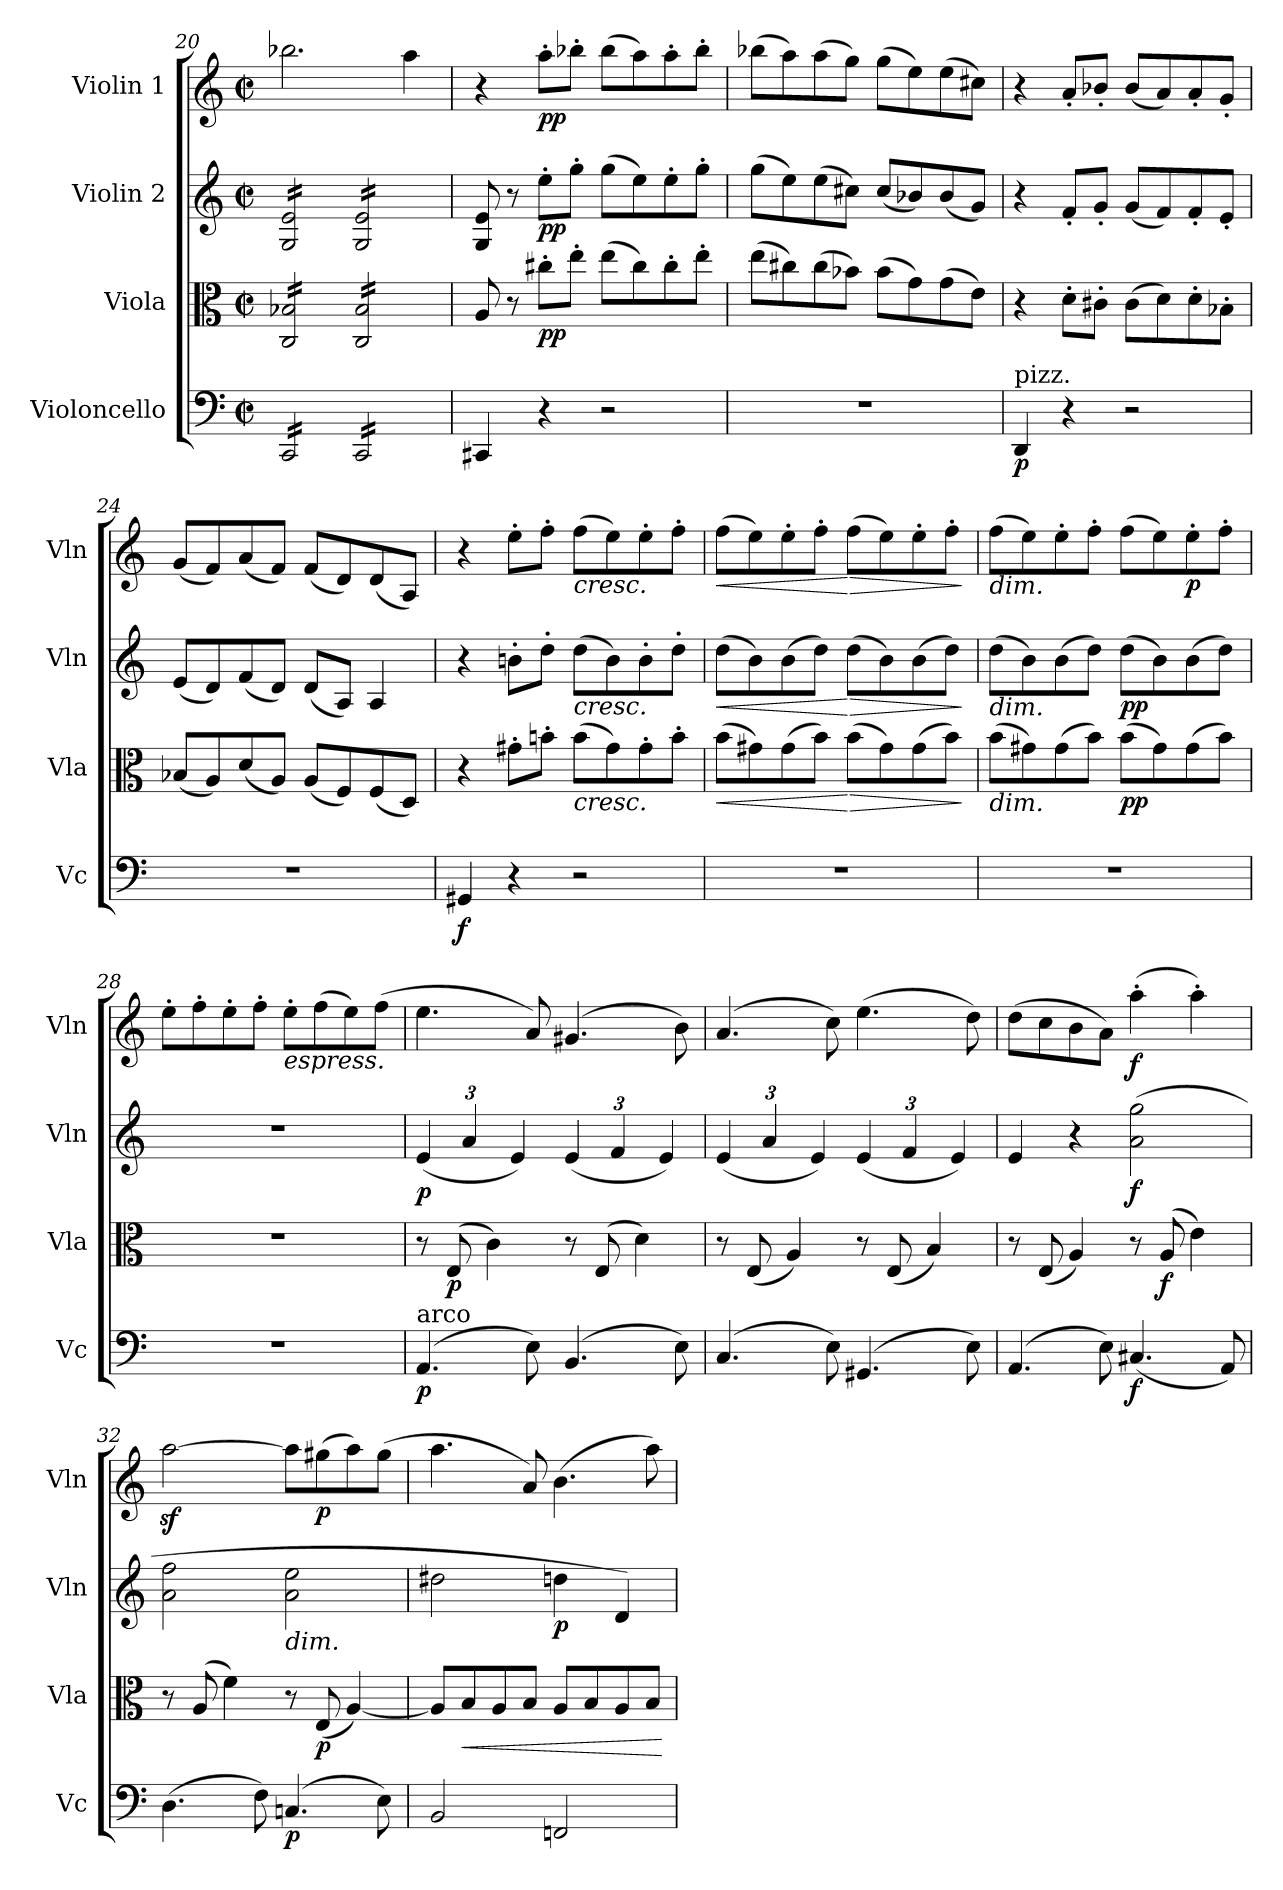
**kern	**dynam	**kern	**dynam	**kern	**dynam	**kern	**dynam
*part4	*part4	*part3	*part3	*part2	*part2	*part1	*part1
*staff4	*staff4	*staff3	*staff3	*staff2	*staff2	*staff1	*staff1
*I"Violoncello	*	*I"Viola	*	*I"Violin 2	*	*I"Violin 1	*
*I'Vc	*	*I'Vla	*	*I'Vln	*	*I'Vln	*
*clefF4	*	*clefC3	*	*clefG2	*	*clefG2	*
*k[]	*	*k[]	*	*k[]	*	*k[]	*
*M2/2	*	*M2/2	*	*M2/2	*	*M2/2	*
*met(c|)	*	*met(c|)	*	*met(c|)	*	*met(c|)	*
=20	=20	=20	=20	=20	=20	=20	=20
*tremolo	*	*	*	*	*	*	*
*	*	*tremolo	*	*	*	*	*
*	*	*	*	*tremolo	*	*	*
16CC/LL	.	16C/ 16B-X/LL	.	16G/ 16e/LL	.	2.bb-X\	.
16CC/	.	16C/ 16B-X/	.	16G/ 16e/	.	.	.
16CC/	.	16C/ 16B-X/	.	16G/ 16e/	.	.	.
16CC/	.	16C/ 16B-X/	.	16G/ 16e/	.	.	.
16CC/	.	16C/ 16B-X/	.	16G/ 16e/	.	.	.
16CC/	.	16C/ 16B-X/	.	16G/ 16e/	.	.	.
16CC/	.	16C/ 16B-X/	.	16G/ 16e/	.	.	.
16CC/JJ	.	16C/ 16B-X/JJ	.	16G/ 16e/JJ	.	.	.
16CC/LL	.	16C/ 16B-/LL	.	16G/ 16e/LL	.	.	.
16CC/	.	16C/ 16B-/	.	16G/ 16e/	.	.	.
16CC/	.	16C/ 16B-/	.	16G/ 16e/	.	.	.
16CC/	.	16C/ 16B-/	.	16G/ 16e/	.	.	.
16CC/	.	16C/ 16B-/	.	16G/ 16e/	.	4aa\	.
16CC/	.	16C/ 16B-/	.	16G/ 16e/	.	.	.
16CC/	.	16C/ 16B-/	.	16G/ 16e/	.	.	.
16CC/JJ	.	16C/ 16B-/JJ	.	16G/ 16e/JJ	.	.	.
*	*	*	*	*Xtremolo	*	*	*
*	*	*Xtremolo	*	*	*	*	*
*Xtremolo	*	*	*	*	*	*	*
!!LO:LB:g=z
=21	=21	=21	=21	=21	=21	=21	=21
4CC#X/	.	8A/	.	8G/ 8e/	.	4r	.
.	.	8r	.	8r	.	.	.
!	!	!	!LO:DY:b	!	!LO:DY:b	!	!LO:DY:b
4r	.	8cc#X'\L	pp	8ee'\L	pp	8aa'\L	pp
.	.	8ee'\J	.	8gg'\J	.	8bb-X'\J	.
2r	.	(8ee\L	.	(8gg\L	.	(8bb-\L	.
.	.	8cc#\)	.	8ee\)	.	8aa\)	.
.	.	8cc#'\	.	8ee'\	.	8aa'\	.
.	.	8ee'\J	.	8gg'\J	.	8bb-'\J	.
=22	=22	=22	=22	=22	=22	=22	=22
1r	.	(8ee\L	.	(8gg\L	.	(8bb-X\L	.
.	.	8cc#X\)	.	8ee\)	.	8aa\)	.
.	.	(8cc#\	.	(8ee\	.	(8aa\	.
.	.	8b-X\J)	.	8cc#X\J)	.	8gg\J)	.
.	.	(8b-\L	.	(8cc#/L	.	(8gg\L	.
.	.	8g\)	.	8b-X/)	.	8ee\)	.
.	.	(8g\	.	(8b-/	.	(8ee\	.
.	.	8e\J)	.	8g/J)	.	8cc#X\J)	.
!!LO:LB:g=z
=23	=23	=23	=23	=23	=23	=23	=23
!LO:TX:a:t=pizz.	!	!	!	!	!	!	!
!	!LO:DY:b	!	!	!	!	!	!
4DD/	p	4r	.	4r	.	4r	.
4r	.	8d'\L	.	8f'/L	.	8a'/L	.
.	.	8c#X'\J	.	8g'/J	.	8b-X'/J	.
2r	.	(8c#\L	.	(8g/L	.	(8b-/L	.
.	.	8d\)	.	8f/)	.	8a/)	.
.	.	8d'\	.	8f'/	.	8a'/	.
.	.	8B-X'\J	.	8e'/J	.	8g'/J	.
=24	=24	=24	=24	=24	=24	=24	=24
1r	.	(8B-X/L	.	(8e/L	.	(8g/L	.
.	.	8A/)	.	8d/)	.	8f/)	.
.	.	(8d/	.	(8f/	.	(8a/	.
.	.	8A/J)	.	8d/J)	.	8f/J)	.
.	.	(8A/L	.	(8d/L	.	(8f/L	.
.	.	8F/)	.	8A/J)	.	8d/)	.
.	.	(8F/	.	4A/	.	(8d/	.
.	.	8D/J)	.	.	.	8A/J)	.
=25	=25	=25	=25	=25	=25	=25	=25
!	!LO:DY:b	!	!	!	!	!	!
4GG#X/	f	4r	.	4r	.	4r	.
4r	.	8g#X'\L	.	8bn'\L	.	8ee'\L	.
.	.	8bn'\J	.	8dd'\J	.	8ff'\J	.
!	!	!	!	!	!	!LO:TX:b:i:t=cresc.	!
!	!	!	!	!LO:TX:b:i:t=cresc.	!	!	!
!	!	!LO:TX:b:i:t=cresc.	!	!	!	!	!
2r	.	(8b\L	.	(8dd\L	.	(8ff\L	.
.	.	8g#\)	.	8b\)	.	8ee\)	.
.	.	8g#'\	.	8b'\	.	8ee'\	.
.	.	8b'\J	.	8dd'\J	.	8ff'\J	.
=26	=26	=26	=26	=26	=26	=26	=26
!	!	!	!LO:HP:b	!	!LO:HP:b	!	!LO:HP:b
1r	.	(8b\L	<	(8dd\L	<	(8ff\L	<
.	.	8g#X\)	.	8b\)	.	8ee\)	.
.	.	(8g#\	.	(8b\	.	8ee'\	.
.	.	8b\J)	.	8dd\J)	.	8ff'\J	.
!	!	!	!LO:HP:n=1:b	!	!LO:HP:n=1:b	!	!LO:HP:n=1:b
.	.	(8b\L	[ >	(8dd\L	[ >	(8ff\L	[ >
.	.	8g#\)	.	8b\)	.	8ee\)	.
.	.	(8g#\	.	(8b\	.	8ee'\	.
.	.	8b\J)	.	8dd\J)	.	8ff'\J	.
.	.	.	]	.	]	.	]
=27	=27	=27	=27	=27	=27	=27	=27
!	!	!	!	!	!	!LO:TX:b:i:t=dim.	!
!	!	!	!	!LO:TX:b:i:t=dim.	!	!	!
!	!	!LO:TX:b:i:t=dim.	!	!	!	!	!
1r	.	(8b\L	.	(8dd\L	.	(8ff\L	.
.	.	8g#X\)	.	8b\)	.	8ee\)	.
.	.	(8g#\	.	(8b\	.	8ee'\	.
.	.	8b\J)	.	8dd\J)	.	8ff'\J	.
!	!	!	!LO:DY:b	!	!LO:DY:b	!	!
.	.	(8b\L	pp	(8dd\L	pp	(8ff\L	.
.	.	8g#\)	.	8b\)	.	8ee\)	.
!	!	!	!	!	!	!	!LO:DY:b
.	.	(8g#\	.	(8b\	.	8ee'\	p
.	.	8b\J)	.	8dd\J)	.	8ff'\J	.
=28	=28	=28	=28	=28	=28	=28	=28
1r	.	1r	.	1r	.	8ee'\L	.
.	.	.	.	.	.	8ff'\	.
.	.	.	.	.	.	8ee'\	.
.	.	.	.	.	.	8ff'\J	.
!	!	!	!	!	!	!LO:TX:b:i:t=espress.	!
.	.	.	.	.	.	8ee'\L	.
.	.	.	.	.	.	(8ff\	.
.	.	.	.	.	.	8ee\)	.
.	.	.	.	.	.	(8ff\J	.
!!LO:LB:g=z
=29	=29	=29	=29	=29	=29	=29	=29
*	*	*	*	*Xbrackettup	*	*	*
!LO:TX:a:t=arco	!	!	!	!	!	!	!
!	!LO:DY:b	!	!	!	!LO:DY:b	!	!
(4.AA/	p	8r	.	(6e/	p	4.ee\	.
!	!	!	!LO:DY:b	!	!	!	!
.	.	(8E/	p	.	.	.	.
.	.	.	.	6a/	.	.	.
.	.	4c\)	.	.	.	.	.
.	.	.	.	6e/)	.	.	.
8E\)	.	.	.	.	.	8a/)	.
(4.BB/	.	8r	.	(6e/	.	(4.g#X/	.
.	.	(8E/	.	.	.	.	.
.	.	.	.	6f/	.	.	.
.	.	4d\)	.	.	.	.	.
.	.	.	.	6e/)	.	.	.
8E\)	.	.	.	.	.	8b\)	.
=30	=30	=30	=30	=30	=30	=30	=30
(4.C/	.	8r	.	(6e/	.	(4.a/	.
.	.	(8E/	.	.	.	.	.
.	.	.	.	6a/	.	.	.
.	.	4A/)	.	.	.	.	.
.	.	.	.	6e/)	.	.	.
8E\)	.	.	.	.	.	8cc\)	.
(4.GG#X/	.	8r	.	(6e/	.	(4.ee\	.
.	.	(8E/	.	.	.	.	.
.	.	.	.	6f/	.	.	.
.	.	4B/)	.	.	.	.	.
.	.	.	.	6e/)	.	.	.
8E\)	.	.	.	.	.	8dd\)	.
!!LO:PB:g=z
=31	=31	=31	=31	=31	=31	=31	=31
(4.AA/	.	8r	.	4e/	.	(8dd\L	.
.	.	(8E/	.	.	.	8cc\	.
.	.	4A/)	.	4r	.	8b\	.
8E\)	.	.	.	.	.	8a\J)	.
!	!LO:DY:b	!	!	!	!LO:DY:b	!	!LO:DY:b
(4.C#X/	f	8r	.	(2a\ 2gg\	f	(4aa'\	f
!	!	!	!LO:DY:b	!	!	!	!
.	.	(8A/	f	.	.	.	.
.	.	4e\)	.	.	.	4aa'\)	.
8AA/)	.	.	.	.	.	.	.
=32	=32	=32	=32	=32	=32	=32	=32
(4.D\	.	8r	.	2a\ 2ff\	.	[2aaz<\	.
.	.	(8A/	.	.	.	.	.
.	.	4f\)	.	.	.	.	.
8F\)	.	.	.	.	.	.	.
!	!	!	!	!LO:TX:b:i:t=dim.	!	!	!
!	!LO:DY:b	!	!	!	!	!	!
(4.Cn/	p	8r	.	2a\ 2ee\	.	8aa\L]	.
!	!	!	!LO:DY:b	!	!	!	!LO:DY:b
.	.	(8E/	p	.	.	(8gg#X\	p
.	.	[4A/)	.	.	.	8aa\)	.
8E\)	.	.	.	.	.	(8gg#\J	.
=33	=33	=33	=33	=33	=33	=33	=33
2BB/	.	8A/L]	.	2dd#X\	.	4.aa\	.
!	!	!	!LO:HP:b	!	!	!	!
.	.	8B/	<	.	.	.	.
.	.	8A/	.	.	.	.	.
.	.	8B/J	.	.	.	8a/)	.
!	!	!	!	!	!LO:DY:b	!	!
2FFn/	.	8A/L	.	4ddn\	p	(4.b\	.
.	.	8B/	.	.	.	.	.
.	.	8A/	.	4d/)	.	.	.
.	.	8B/J	.	.	.	8aa\)	.
.	.	.	[	.	.	.	.
=	=	=	=	=	=	=	=
*-	*-	*-	*-	*-	*-	*-	*-
